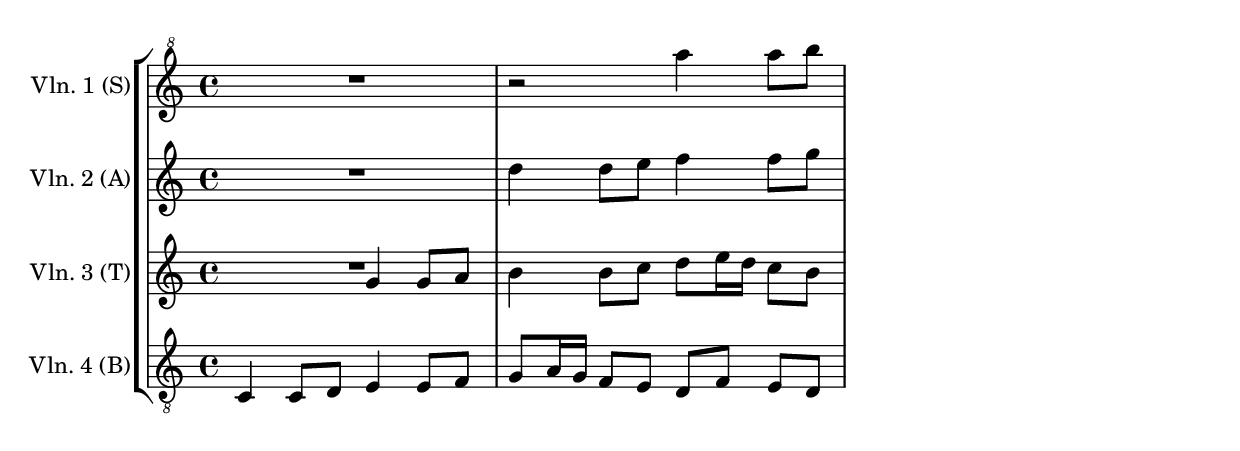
\version "2.14.1"
%% shows that the first rest in the Vln 3 staff is misaligned and too close to the G.
%%
violinOne =  \relative a''' {
    \clef "treble^8" 
	\key c \major 
	\time 4/4
	R2*2 r2 a4 a8 [ b8 ]	
    }

violinTwo =  \relative d'' {
    \clef "treble" 
	\key c \major 
	\time 4/4 
	R2*2 d4 d8 [ e8 ] f4 f8 [ g8 ]  
    }


violinThree =  \relative g' {
    \clef "treble" 
	\key c \major 
	\time 4/4
	R2 g4 g8 [ a8 ] 
    b4 b8 [ c8 ] d8 [ e16 d16 ] c8 [ b8 ]
    }


violinFour =  \relative c {
    \clef "treble_8" 
	\key c \major 
	\time 4/4 
	c4 c8 [ d8 ]  e4 e8 [ f8 ] 
    g8 [ a16 g16 ] f8 [ e8 ] d8 [ f8 ] e8 [ d8 ]
    }


% The score definition

\score {
   \new StaffGroup <<
      \new Staff << 
        \set Staff.instrumentName = "Vln. 1 (S)"
        %\set Staff.shortInstrumentName = "Vln. 1"
		 \violinOne >>
      \new Staff << 
        \set Staff.instrumentName = "Vln. 2 (A)"
        %\set Staff.shortInstrumentName = "Vln. 2"
		 \violinTwo >>
      \new Staff << 
        \set Staff.instrumentName = "Vln. 3 (T)"
        %\set Staff.shortInstrumentName = "Vln. 3"
		 \violinThree >>
      \new Staff << 
        \set Staff.instrumentName = "Vln. 4 (B)"
        %\set Staff.shortInstrumentName = "Vln. 4"
		 \violinFour >>
   >>
   \layout { }
   \midi { }
}